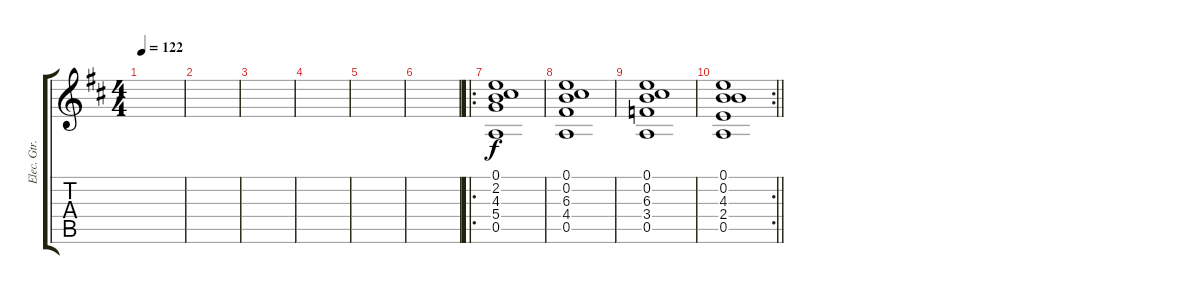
\track ("Elec. Gtr. 2" "Elec. Gtr.") {instrument acousticguitarsteel}
\staff {score tabs}
\tuning (E4 B3 G3 D3 A2 E2) {hide}
\ts (4 4)
\tempo 122
\clef g2
\ks d
|
|
|
|
|
|
\ro
(0.1 2.2 4.3 5.4 0.5).1{volume 8 instrument distortionguitar} |
(0.1 0.2 6.3 4.4 0.5).1 |
(0.1 0.2 6.3 3.4 0.5).1 |
\rc 2
\barLineRight lightlight
(0.1 0.2 4.3 2.4 0.5).1
